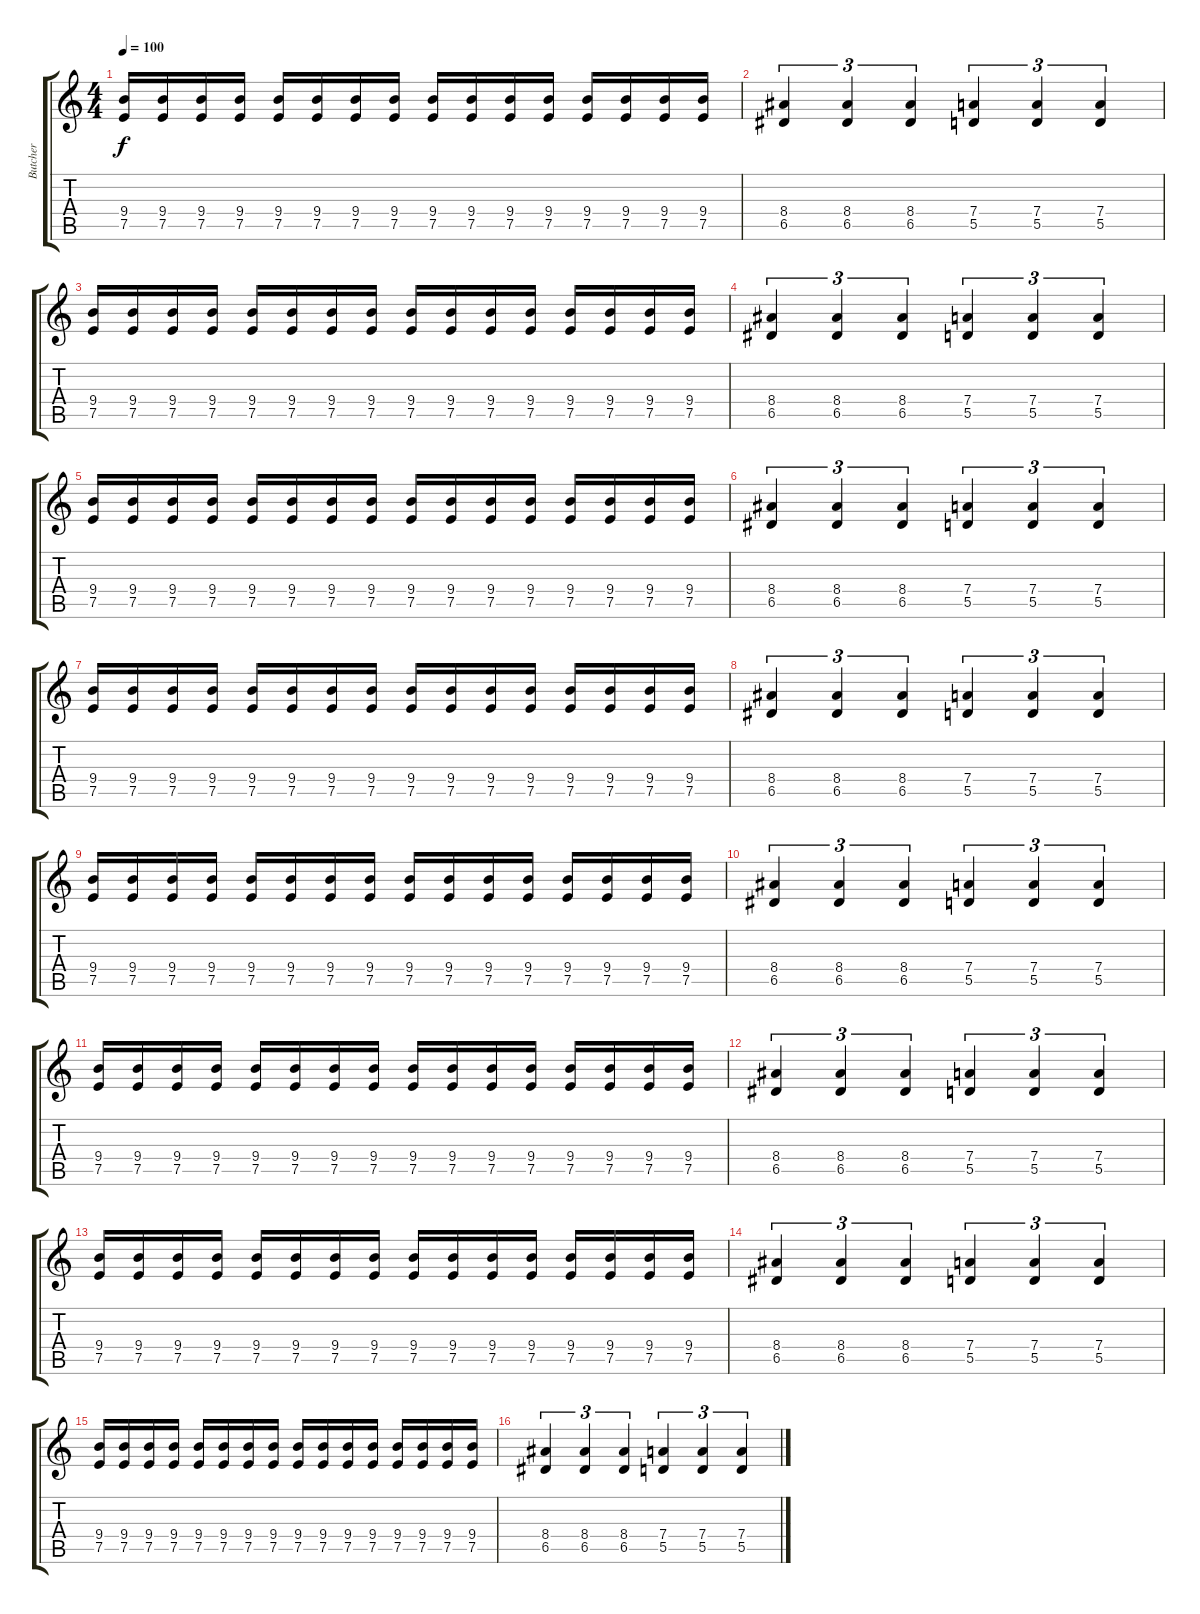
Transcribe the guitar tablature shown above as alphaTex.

\track ("Butcher " "Butcher ") {instrument distortionguitar}
\staff {score tabs}
\tuning (E4 B3 G3 D3 A2 E2) {hide}
\ts (4 4)
\tempo 100
\clef g2
\ks c
(9.4 7.5).16{dy f} (9.4 7.5).16 (9.4 7.5).16 (9.4 7.5).16 (9.4 7.5).16 (9.4 7.5).16 (9.4 7.5).16 (9.4 7.5).16 (9.4 7.5).16 (9.4 7.5).16 (9.4 7.5).16 (9.4 7.5).16 (9.4 7.5).16 (9.4 7.5).16 (9.4 7.5).16 (9.4 7.5).16 |
(8.4 6.5).4{tu (3 2)} (8.4 6.5).4{tu (3 2)} (8.4 6.5).4{tu (3 2)} (7.4 5.5).4{tu (3 2)} (7.4 5.5).4{tu (3 2)} (7.4 5.5).4{tu (3 2)} |
(9.4 7.5).16 (9.4 7.5).16 (9.4 7.5).16 (9.4 7.5).16 (9.4 7.5).16 (9.4 7.5).16 (9.4 7.5).16 (9.4 7.5).16 (9.4 7.5).16 (9.4 7.5).16 (9.4 7.5).16 (9.4 7.5).16 (9.4 7.5).16 (9.4 7.5).16 (9.4 7.5).16 (9.4 7.5).16 |
(8.4 6.5).4{tu (3 2)} (8.4 6.5).4{tu (3 2)} (8.4 6.5).4{tu (3 2)} (7.4 5.5).4{tu (3 2)} (7.4 5.5).4{tu (3 2)} (7.4 5.5).4{tu (3 2)} |
(9.4 7.5).16 (9.4 7.5).16 (9.4 7.5).16 (9.4 7.5).16 (9.4 7.5).16 (9.4 7.5).16 (9.4 7.5).16 (9.4 7.5).16 (9.4 7.5).16 (9.4 7.5).16 (9.4 7.5).16 (9.4 7.5).16 (9.4 7.5).16 (9.4 7.5).16 (9.4 7.5).16 (9.4 7.5).16 |
(8.4 6.5).4{tu (3 2)} (8.4 6.5).4{tu (3 2)} (8.4 6.5).4{tu (3 2)} (7.4 5.5).4{tu (3 2)} (7.4 5.5).4{tu (3 2)} (7.4 5.5).4{tu (3 2)} |
(9.4 7.5).16 (9.4 7.5).16 (9.4 7.5).16 (9.4 7.5).16 (9.4 7.5).16 (9.4 7.5).16 (9.4 7.5).16 (9.4 7.5).16 (9.4 7.5).16 (9.4 7.5).16 (9.4 7.5).16 (9.4 7.5).16 (9.4 7.5).16 (9.4 7.5).16 (9.4 7.5).16 (9.4 7.5).16 |
(8.4 6.5).4{tu (3 2)} (8.4 6.5).4{tu (3 2)} (8.4 6.5).4{tu (3 2)} (7.4 5.5).4{tu (3 2)} (7.4 5.5).4{tu (3 2)} (7.4 5.5).4{tu (3 2)} |
(9.4 7.5).16 (9.4 7.5).16 (9.4 7.5).16 (9.4 7.5).16 (9.4 7.5).16 (9.4 7.5).16 (9.4 7.5).16 (9.4 7.5).16 (9.4 7.5).16 (9.4 7.5).16 (9.4 7.5).16 (9.4 7.5).16 (9.4 7.5).16 (9.4 7.5).16 (9.4 7.5).16 (9.4 7.5).16 |
(8.4 6.5).4{tu (3 2)} (8.4 6.5).4{tu (3 2)} (8.4 6.5).4{tu (3 2)} (7.4 5.5).4{tu (3 2)} (7.4 5.5).4{tu (3 2)} (7.4 5.5).4{tu (3 2)} |
(9.4 7.5).16 (9.4 7.5).16 (9.4 7.5).16 (9.4 7.5).16 (9.4 7.5).16 (9.4 7.5).16 (9.4 7.5).16 (9.4 7.5).16 (9.4 7.5).16 (9.4 7.5).16 (9.4 7.5).16 (9.4 7.5).16 (9.4 7.5).16 (9.4 7.5).16 (9.4 7.5).16 (9.4 7.5).16 |
(8.4 6.5).4{tu (3 2)} (8.4 6.5).4{tu (3 2)} (8.4 6.5).4{tu (3 2)} (7.4 5.5).4{tu (3 2)} (7.4 5.5).4{tu (3 2)} (7.4 5.5).4{tu (3 2)} |
(9.4 7.5).16 (9.4 7.5).16 (9.4 7.5).16 (9.4 7.5).16 (9.4 7.5).16 (9.4 7.5).16 (9.4 7.5).16 (9.4 7.5).16 (9.4 7.5).16 (9.4 7.5).16 (9.4 7.5).16 (9.4 7.5).16 (9.4 7.5).16 (9.4 7.5).16 (9.4 7.5).16 (9.4 7.5).16 |
(8.4 6.5).4{tu (3 2)} (8.4 6.5).4{tu (3 2)} (8.4 6.5).4{tu (3 2)} (7.4 5.5).4{tu (3 2)} (7.4 5.5).4{tu (3 2)} (7.4 5.5).4{tu (3 2)} |
(9.4 7.5).16 (9.4 7.5).16 (9.4 7.5).16 (9.4 7.5).16 (9.4 7.5).16 (9.4 7.5).16 (9.4 7.5).16 (9.4 7.5).16 (9.4 7.5).16 (9.4 7.5).16 (9.4 7.5).16 (9.4 7.5).16 (9.4 7.5).16 (9.4 7.5).16 (9.4 7.5).16 (9.4 7.5).16 |
(8.4 6.5).4{tu (3 2)} (8.4 6.5).4{tu (3 2)} (8.4 6.5).4{tu (3 2)} (7.4 5.5).4{tu (3 2)} (7.4 5.5).4{tu (3 2)} (7.4 5.5).4{tu (3 2)}
